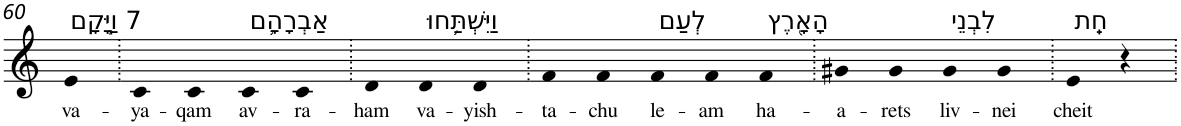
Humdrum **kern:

**kern	**text
*part1	*part1
*staff1	*staff1
*I"Piano	*
*I'Pno	*
!!LO:PB:g=z
*clefG2	*
*k[]	*
=60	=60
!LO:TX:a:t=7 וַיָּ֧קָם	!
!	!LO:LY:b
4e	va-
=61.	=61.
!	!LO:LY:b
4c	-ya-
!	!LO:LY:b
4c	-qam
!LO:TX:a:t=אַבְרָהָ֛ם	!
!	!LO:LY:b
4c	av-
!	!LO:LY:b
4c	-ra-
=62.	=62.
!	!LO:LY:b
4d	-ham
!LO:TX:a:t=וַיִּשְׁתַּ֥חוּ	!
!	!LO:LY:b
4d	va-
!	!LO:LY:b
4d	-yish-
=63.	=63.
!	!LO:LY:b
4f	-ta-
!	!LO:LY:b
4f	-chu
!LO:TX:a:t=לְעַם	!
!	!LO:LY:b
4f	le-
!	!LO:LY:b
4f	-am
!LO:TX:a:t=הָאָ֖רֶץ	!
!	!LO:LY:b
4f	ha-
=64.	=64.
!	!LO:LY:b
4g#X	-a-
!	!LO:LY:b
4g#	-rets
!LO:TX:a:t=לִבְנֵי	!
!	!LO:LY:b
4g#	liv-
!	!LO:LY:b
4g#	-nei
=65.	=65.
!LO:TX:a:t=חֵֽת	!
!	!LO:LY:b
4e	cheit
4r	.
=.	=.
*-	*-
